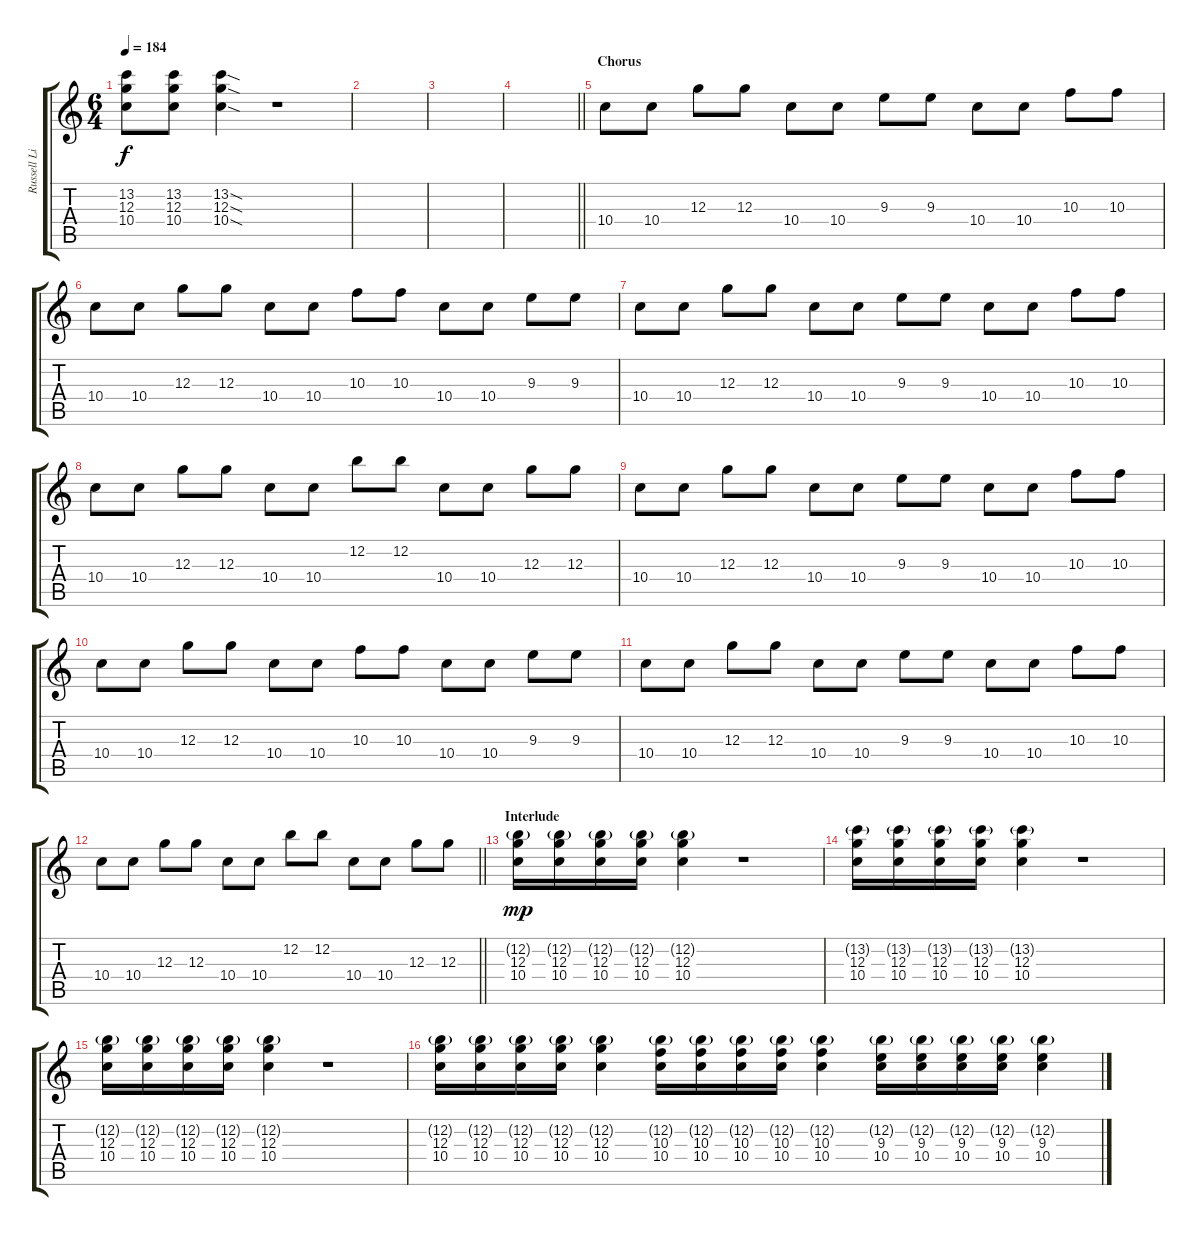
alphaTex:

\track ("Russell Lissack" "Russell Li") {instrument overdrivenguitar}
\staff {score tabs}
\tuning (E4 B3 G3 D3 A2 E2) {hide}
\ts (6 4)
\tempo 184
\clef g2
\ks c
(13.2 12.3 10.4).8{dy f} (13.2 12.3 10.4).8 (13.2{sod} 12.3{sod} 10.4{sod}).4 r.1 |
|
|
\barLineRight lightlight
|
\section ("" "Chorus")
10.4.8 10.4.8 12.3.8 12.3.8 10.4.8 10.4.8 9.3.8 9.3.8 10.4.8 10.4.8 10.3.8 10.3.8 |
10.4.8 10.4.8 12.3.8 12.3.8 10.4.8 10.4.8 10.3.8 10.3.8 10.4.8 10.4.8 9.3.8 9.3.8 |
10.4.8 10.4.8 12.3.8 12.3.8 10.4.8 10.4.8 9.3.8 9.3.8 10.4.8 10.4.8 10.3.8 10.3.8 |
10.4.8 10.4.8 12.3.8 12.3.8 10.4.8 10.4.8 12.2.8 12.2.8 10.4.8 10.4.8 12.3.8 12.3.8 |
10.4.8 10.4.8 12.3.8 12.3.8 10.4.8 10.4.8 9.3.8 9.3.8 10.4.8 10.4.8 10.3.8 10.3.8 |
10.4.8 10.4.8 12.3.8 12.3.8 10.4.8 10.4.8 10.3.8 10.3.8 10.4.8 10.4.8 9.3.8 9.3.8 |
10.4.8 10.4.8 12.3.8 12.3.8 10.4.8 10.4.8 9.3.8 9.3.8 10.4.8 10.4.8 10.3.8 10.3.8 |
\barLineRight lightlight
10.4.8 10.4.8 12.3.8 12.3.8 10.4.8 10.4.8 12.2.8 12.2.8 10.4.8 10.4.8 12.3.8 12.3.8 |
\section ("" "Interlude")
(12.2{g} 12.3 10.4).16{dy mp} (12.2{g} 12.3 10.4).16 (12.2{g} 12.3 10.4).16 (12.2{g} 12.3 10.4).16 (12.2{g} 12.3 10.4).4 r.1 |
(13.2{g} 12.3 10.4).16 (13.2{g} 12.3 10.4).16 (13.2{g} 12.3 10.4).16 (13.2{g} 12.3 10.4).16 (13.2{g} 12.3 10.4).4 r.1 |
(12.2{g} 12.3 10.4).16 (12.2{g} 12.3 10.4).16 (12.2{g} 12.3 10.4).16 (12.2{g} 12.3 10.4).16 (12.2{g} 12.3 10.4).4 r.1 |
(12.2{g} 12.3 10.4).16 (12.2{g} 12.3 10.4).16 (12.2{g} 12.3 10.4).16 (12.2{g} 12.3 10.4).16 (12.2{g} 12.3 10.4).4 (12.2{g} 10.3 10.4).16 (12.2{g} 10.3 10.4).16 (12.2{g} 10.3 10.4).16 (12.2{g} 10.3 10.4).16 (12.2{g} 10.3 10.4).4 (12.2{g} 9.3 10.4).16 (12.2{g} 9.3 10.4).16 (12.2{g} 9.3 10.4).16 (12.2{g} 9.3 10.4).16 (12.2{g} 9.3 10.4).4
